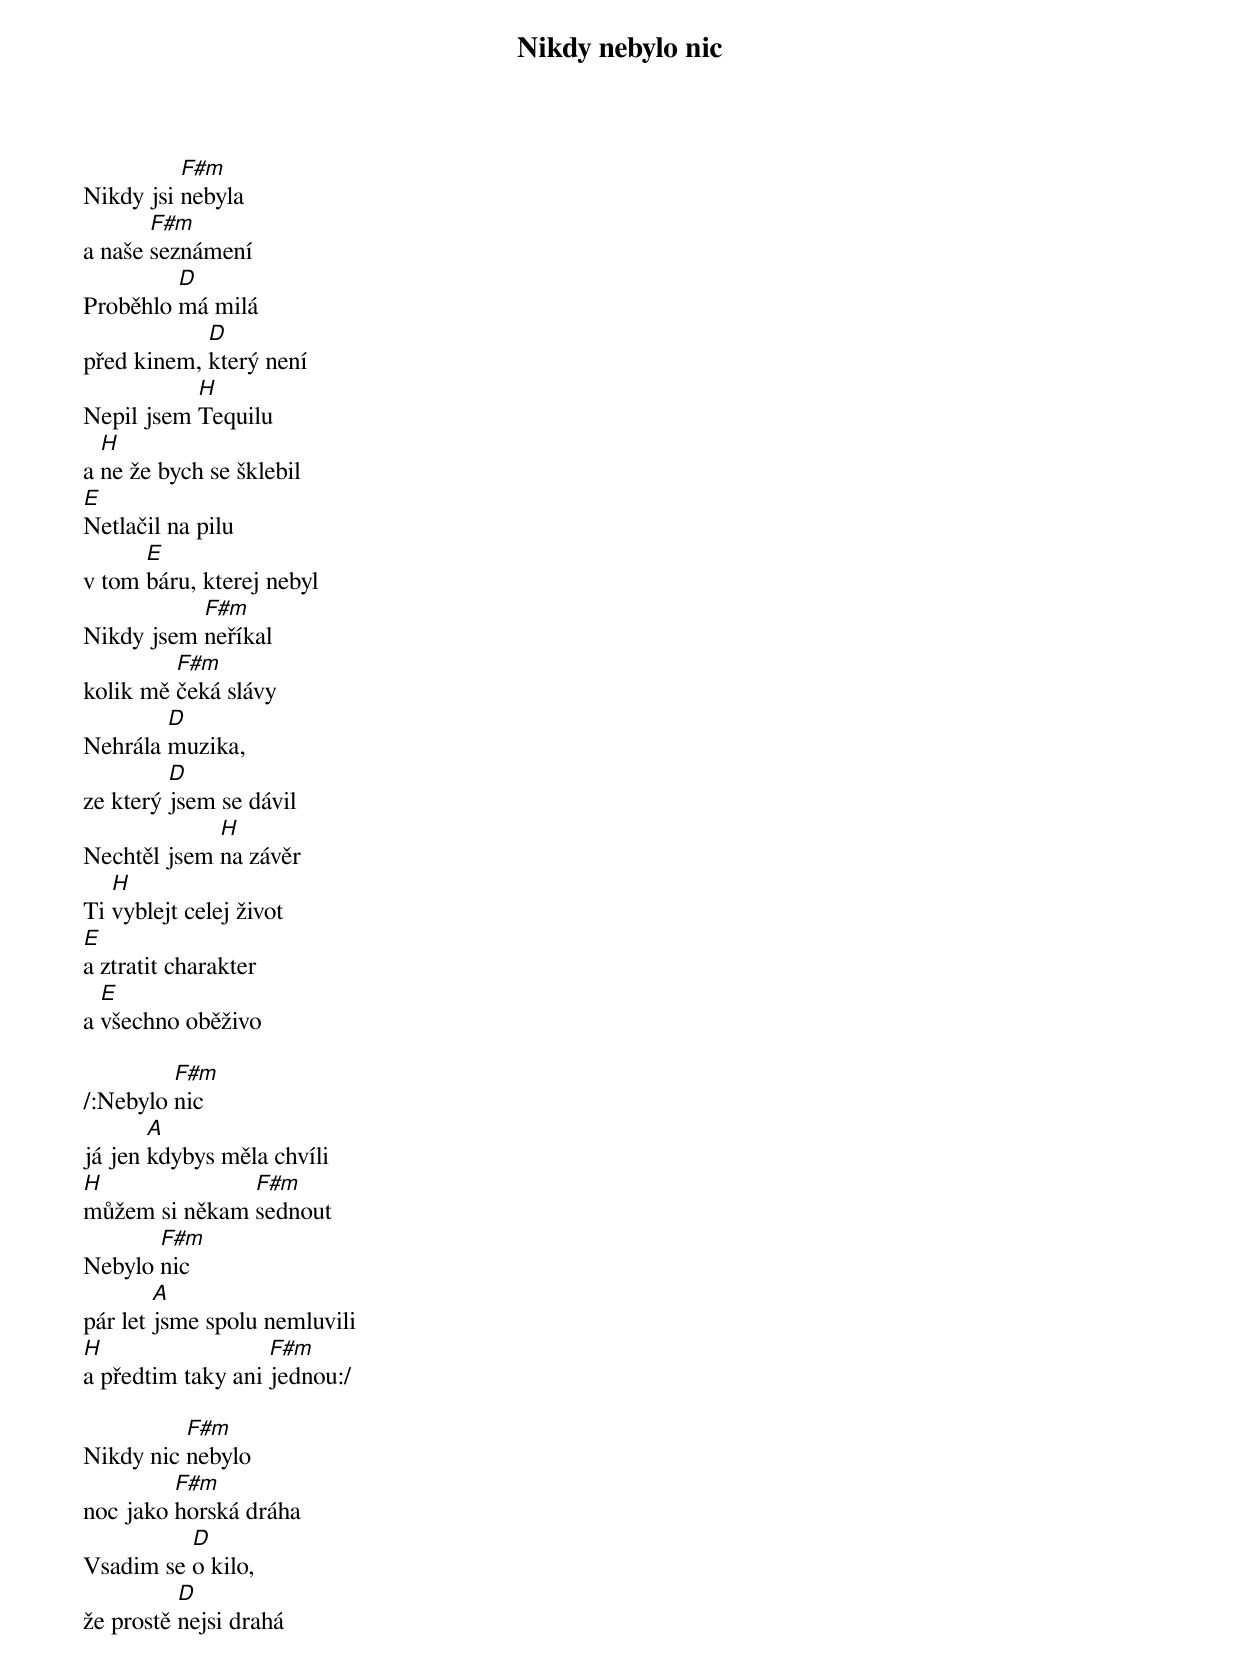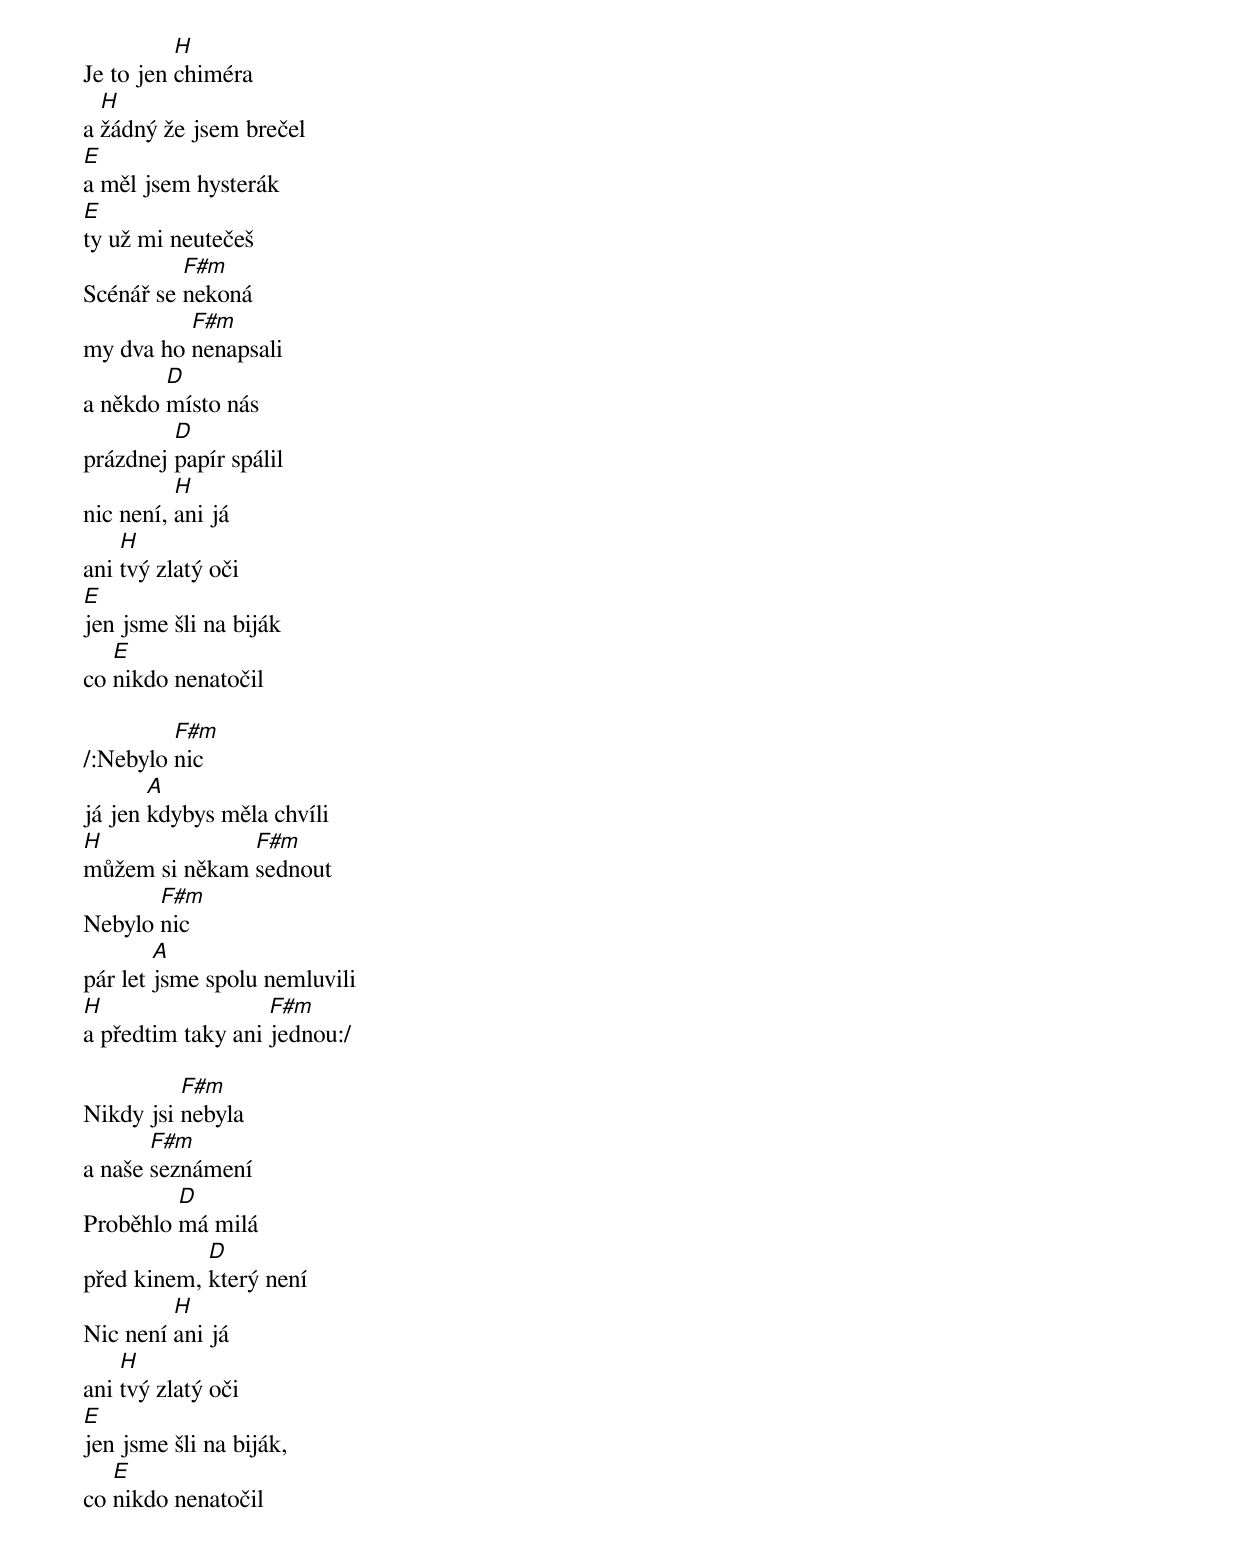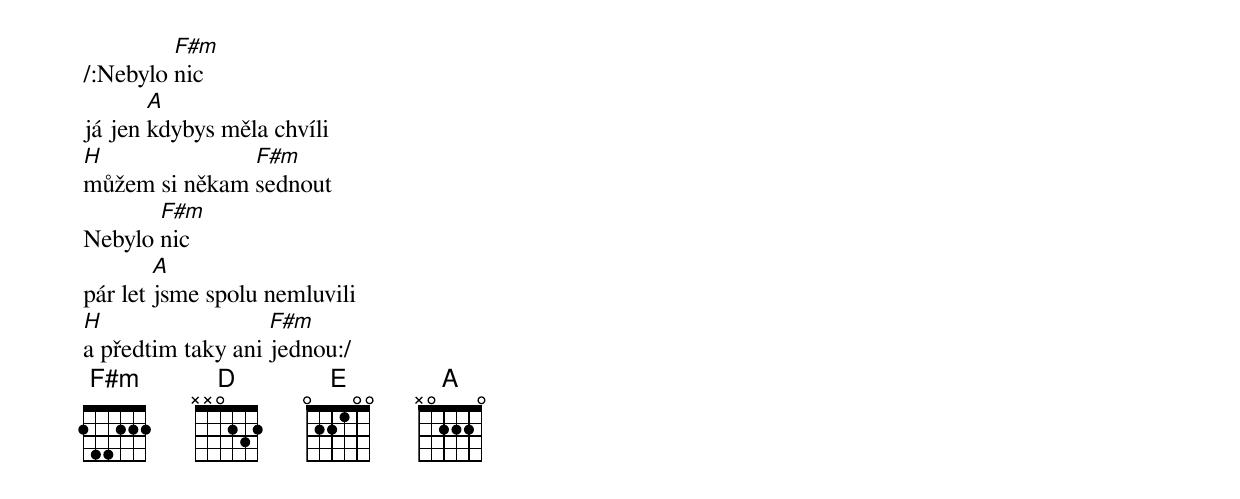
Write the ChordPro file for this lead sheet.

{title: Nikdy nebylo nic}
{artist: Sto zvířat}
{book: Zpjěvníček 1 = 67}

Nikdy jsi [F#m]nebyla
a naše [F#m]seznámení
Proběhlo [D]má milá
před kinem, [D]který není
Nepil jsem [H]Tequilu
a [H]ne že bych se šklebil
[E]Netlačil na pilu
v tom [E]báru, kterej nebyl
Nikdy jsem [F#m]neříkal
kolik mě [F#m]čeká slávy
Nehrála [D]muzika,
ze který [D]jsem se dávil
Nechtěl jsem [H]na závěr
Ti [H]vyblejt celej život
[E]a ztratit charakter
a [E]všechno oběživo

/:Nebylo [F#m]nic
já jen [A]kdybys měla chvíli
[H]můžem si někam [F#m]sednout
Nebylo [F#m]nic
pár let [A]jsme spolu nemluvili
[H]a předtim taky ani [F#m]jednou:/

Nikdy nic [F#m]nebylo
noc jako [F#m]horská dráha
Vsadim se [D]o kilo,
že prostě [D]nejsi drahá
Je to jen [H]chiméra
a [H]žádný že jsem brečel
[E]a měl jsem hysterák
[E]ty už mi neutečeš
Scénář se [F#m]nekoná
my dva ho [F#m]nenapsali
a někdo [D]místo nás
prázdnej [D]papír spálil
nic není, [H]ani já
ani [H]tvý zlatý oči
[E]jen jsme šli na biják
co [E]nikdo nenatočil

/:Nebylo [F#m]nic
já jen [A]kdybys měla chvíli
[H]můžem si někam [F#m]sednout
Nebylo [F#m]nic
pár let [A]jsme spolu nemluvili
[H]a předtim taky ani [F#m]jednou:/

Nikdy jsi [F#m]nebyla
a naše [F#m]seznámení
Proběhlo [D]má milá
před kinem, [D]který není
Nic není [H]ani já
ani [H]tvý zlatý oči
[E]jen jsme šli na biják,
co [E]nikdo nenatočil

/:Nebylo [F#m]nic
já jen [A]kdybys měla chvíli
[H]můžem si někam [F#m]sednout
Nebylo [F#m]nic
pár let [A]jsme spolu nemluvili
[H]a předtim taky ani [F#m]jednou:/
